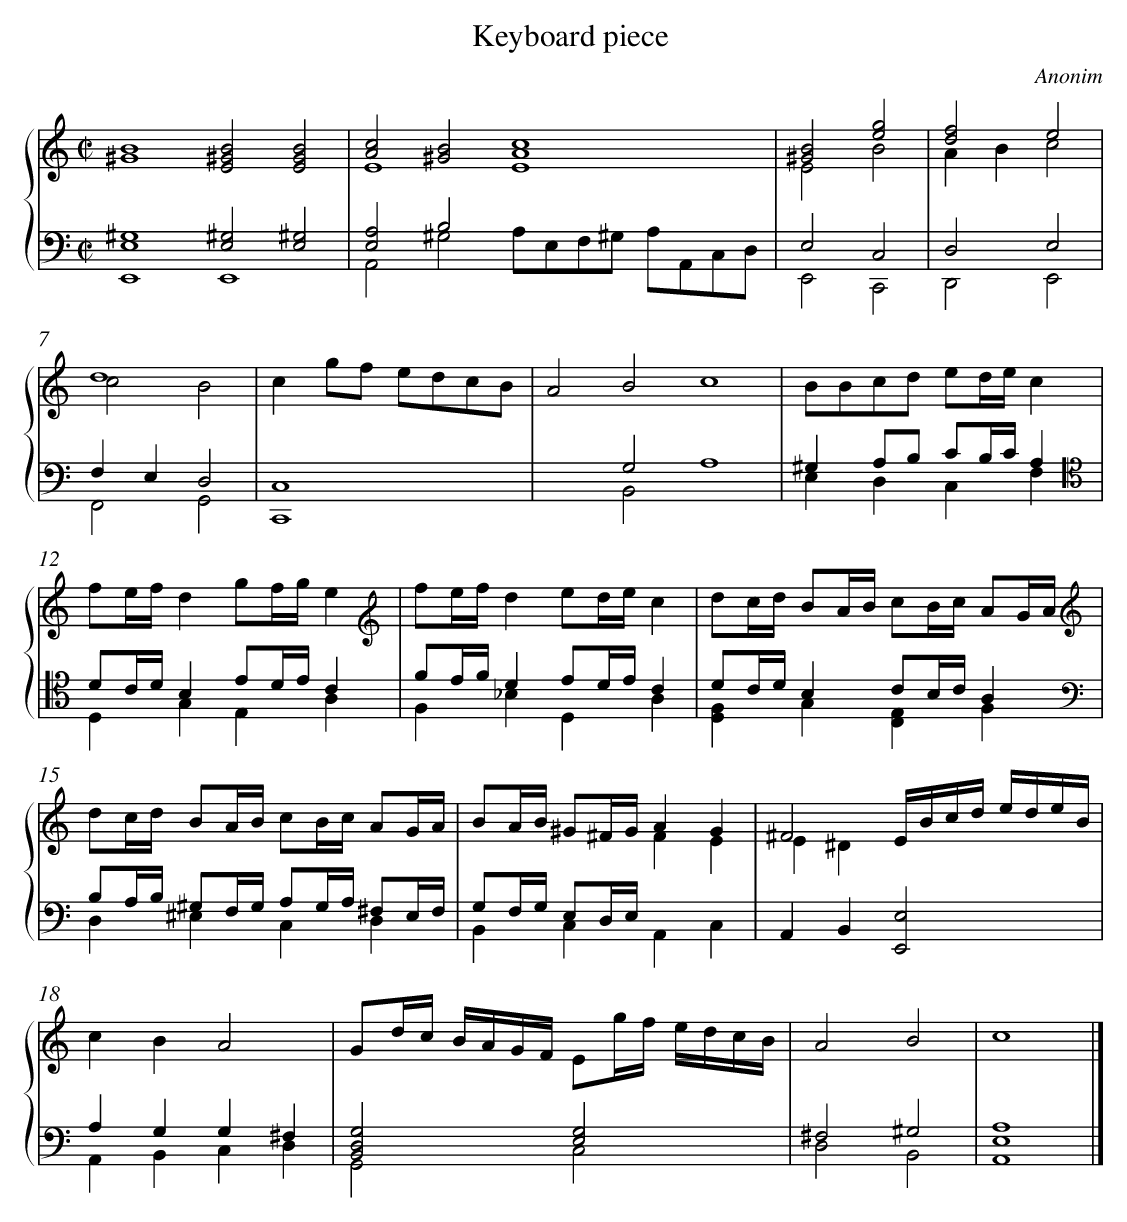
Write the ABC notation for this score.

X:1
T: Keyboard piece
C: Anonim
L: 1/16
M: C|
%%staves {1 2}
V: 1 clef=treble
V: 2 clef=bass
K: C
[V:1] [B16^G16] [|]
[V:2] [^G,16E,16E,,16] [|]
[V:1] [B8^G8E8][B8G8E8] |
[V:2] [^G,8E,8][^G,8E,8] & E,,16 |
[V:1] [c8A8][B8^G8] & E16 [|]
[V:2] [A,8E,8]B,8 & A,,8^G,8 [|]
[V:1] [c16A16E16] |
[V:2] x16 & A,2E,2F,2^G,2 A,2A,,2C,2D,2 |
[V:1] [B8^G8][g8e8] & E8B8 |
[V:2] E,8C,8 & E,,8C,,8 |
[V:1] [f8d8]e8 & A4B4c8 |
[V:2] D,8E,8 & D,,8E,,8 |
[V:1] d16 & c8B8 |
[V:2] F,4E,4D,8 & F,,8G,,8 |
[V:1] c4g2f2 e2d2c2B2 |
[V:2] C,16 & C,,16 |
[V:1] A8B8 [|]
[V:2] x8G,8 & x8B,,8 [|]
[V:1] c16 |
[V:2] A,16 |
[V:1] B2B2c2d2 e2dec4 |
[V:2] ^G,4A,2B,2 C2B,CA,4[K:clef=tenor] & E,4D,4C,4F,4 |
[V:1] f2efd4g2fge4[K:clef=G1] |
[V:2] D2CDB,4E2DEC4 & D,4G,4E,4A,4 |
[V:1] a2gaf4g2fge4 |
[V:2] F2EFD4E2DEC4 & F,4_B,4D,4A,4 |
[V:1] f2ef d2cd e2de c2Bc |
[V:2] D2CDB,4C2B,CA,4 & [F,4D,4]G,4[E,4C,4]F,4 |
[V:1] [K:clef=treble]d2cd B2AB c2Bc A2GA |
[V:2] [K:clef=bass]B,2A,B, ^G,2F,G, A,2G,A, ^F,2E,F, & D,4^E,4C,4D,4 |
[V:1] B2AB ^G2^FGA4G4 & x8F4E4 |
[V:2] G,2F,G, E,2D,E,x8 & B,,4C,4A,,4C,4 |
[V:1] ^F8EBcd edeB & E4^D4x8 |
[V:2] A,,4B,,4[E,8E,,8] |
[V:1] c4B4A8 |
[V:2] A,4G,4G,4^F,4 & A,,4B,,4C,4D,4 |
[V:1] G2dc BAGF E2gf edcB |
[V:2] [G,8D,8B,,8][G,8E,8] & G,,8C,8 |
[V:1] A8B8 |
[V:2] ^F,8^G,8 & D,8B,,8 |
[V:1] c16 |]
[V:2] [A,16E,16A,,16] |]
